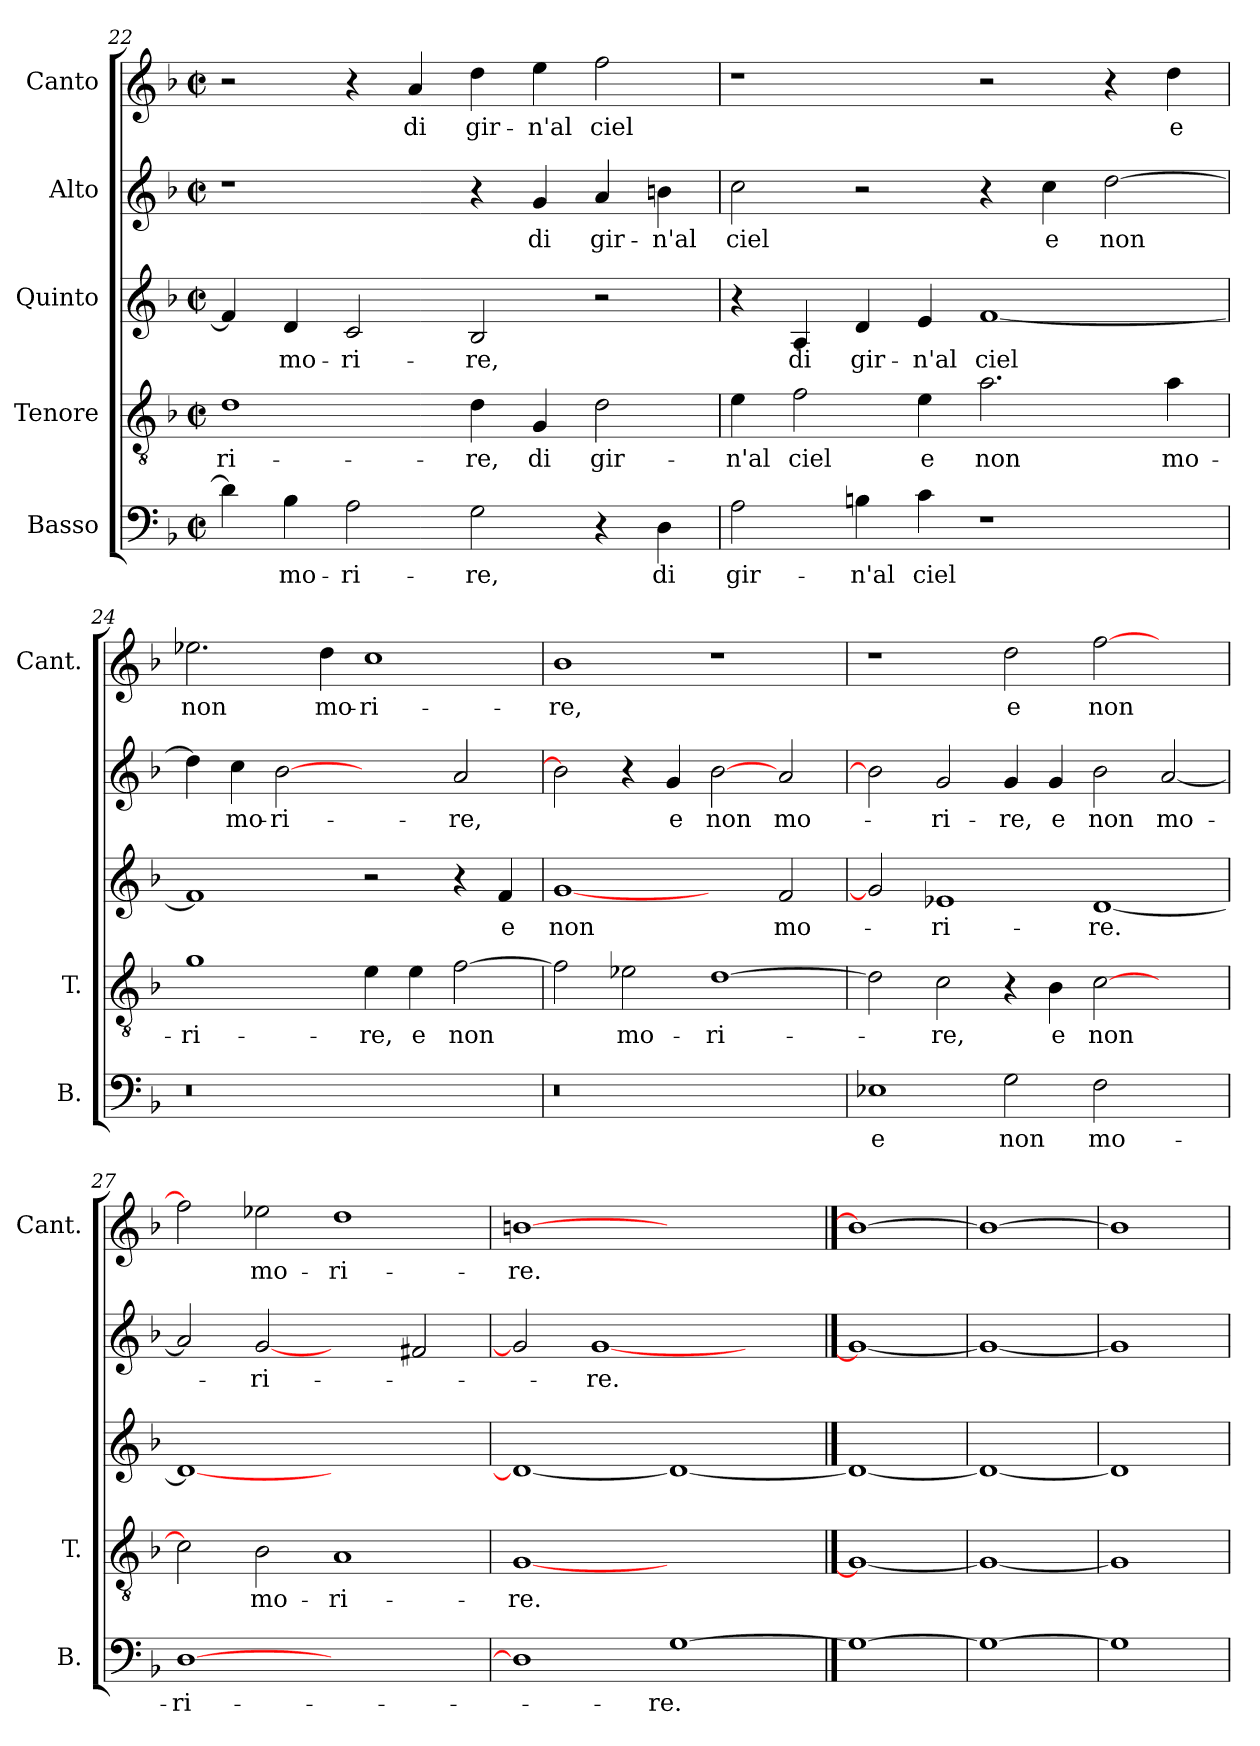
**kern	**text	**kern	**text	**kern	**text	**kern	**text	**kern	**text
*part5	*part5	*part4	*part4	*part3	*part3	*part2	*part2	*part1	*part1
*staff5	*staff5	*staff4	*staff4	*staff3	*staff3	*staff2	*staff2	*staff1	*staff1
*I"Basso	*	*I"Tenore	*	*I"Quinto	*	*I"Alto	*	*I"Canto	*
*I'B.	*	*I'T.	*	*	*	*	*	*I'Cant.	*
*clefF4	*	*clefGv2	*	*clefG2	*	*clefG2	*	*clefG2	*
*k[b-]	*	*k[b-]	*	*k[b-]	*	*k[b-]	*	*k[b-]	*
*F:	*	*F:	*	*F:	*	*F:	*	*F:	*
*M2/2	*	*M2/2	*	*M2/2	*	*M2/2	*	*M2/2	*
*met(c|)	*	*met(c|)	*	*met(c|)	*	*met(c|)	*	*met(c|)	*
=22	=22	=22	=22	=22	=22	=22	=22	=22	=22
4d\]	.	1d\	-ri-	4f/]	.	1r	.	2r	.
4B-\	mo-	.	.	4d/	mo-	.	.	.	.
2A\	-ri-	.	.	2c/	-ri-	.	.	4r	.
.	.	.	.	.	.	.	.	4a/	di
2G\	-re,	4d\	-re,	2B-/	-re,	4r	.	4dd\	gir-
.	.	4G/	di	.	.	4g/	di	4ee\	-n'al
4r	.	2d\	gir-	2r	.	4a/	gir-	2ff\	ciel
4D\	di	.	.	.	.	4bn\	-n'al	.	.
=23	=23	=23	=23	=23	=23	=23	=23	=23	=23
2A\	gir-	4e\	-n'al	4r	.	2cc\	ciel	1r	.
.	.	2f\	ciel	4A/	di	.	.	.	.
4Bn\	-n'al	.	.	4d/	gir-	2r	.	.	.
4c\	ciel	4e\	e	4e/	-n'al	.	.	.	.
1r	.	2.a\	non	[1f/	ciel	4r	.	2r	.
.	.	.	.	.	.	4cc\	e	.	.
.	.	.	.	.	.	[2dd\	non	4r	.
.	.	4a\	mo-	.	.	.	.	4dd\	e
=24	=24	=24	=24	=24	=24	=24	=24	=24	=24
!LO:N:vis=0	!	!	!	!	!	!	!	!	!
1r	.	1g\	-ri-	1f/]	.	4dd\]	.	2.ee-X\	non
.	.	.	.	.	.	4cc\	mo-	.	.
.	.	.	.	.	.	[2b-\	-ri-	.	.
.	.	.	.	.	.	.	.	4dd\	mo-
1ryy	.	4e\	-re,	2r	.	2ryy	.	1cc\	-ri-
.	.	4e\	e	.	.	.	.	.	.
.	.	[2f\	non	4r	.	2a/	-re,	.	.
.	.	.	.	4f/	e	.	.	.	.
=25	=25	=25	=25	=25	=25	=25	=25	=25	=25
!LO:N:vis=0	!	!	!	!	!	!	!	!	!
1r	.	2f\]	.	[1g/	non	2b-\]	.	1b-\	-re,
.	.	2e-X\	mo-	.	.	4r	.	.	.
.	.	.	.	.	.	4g/	e	.	.
1ryy	.	[1d\	-ri-	2ryy	.	[2b-\	non	1r	.
.	.	.	.	2f/	mo-	2a/	mo-	.	.
=26	=26	=26	=26	=26	=26	=26	=26	=26	=26
1E-X\	e	2d\]	.	2g/]	.	2b-\]	.	1r	.
.	.	2c\	-re,	1e-X/	-ri-	2g/	-ri-	.	.
2G\	non	4r	.	.	.	4g/	-re,	2dd\	e
.	.	4B-\	e	.	.	4g/	e	.	.
2F\	mo-	[2c\	non	[1d/	-re.	2b-\	non	[2ff\	non
2ryy	.	2ryy	.	.	.	[2a/	mo-	2ryy	.
=27	=27	=27	=27	=27	=27	=27	=27	=27	=27
[1D\	-ri-	2c\]	.	1d/_	.	2a/]	.	2ff\]	.
.	.	2B-\	mo-	.	.	[2g/	-ri-	2ee-X\	mo-
1ryy	.	1A/	-ri-	1ryy	.	2ryy	.	1dd\	-ri-
.	.	.	.	.	.	2f#X/	.	.	.
=28	=28	=28	=28	=28	=28	=28	=28	=28	=28
1D\]	.	[1G/	-re.	1d/_	.	2g/]	.	[1bn\	-re.
.	.	.	.	.	.	[1g/	-re.	.	.
[1G\	-re.	1ryy	.	1d/_	.	.	.	1ryy	.
.	.	.	.	.	.	2ryy	.	.	.
==29	==29	==29	==29	==29	==29	==29	==29	==29	==29
1G\_	.	1G/_	.	1d/_	.	1g/_	.	1b\_	.
=30	=30	=30	=30	=30	=30	=30	=30	=30	=30
1G\_	.	1G/_	.	1d/_	.	1g/_	.	1b\_	.
=31	=31	=31	=31	=31	=31	=31	=31	=31	=31
1G\]	.	1G/]	.	1d/]	.	1g/]	.	1b\]	.
=	=	=	=	=	=	=	=	=	=
*-	*-	*-	*-	*-	*-	*-	*-	*-	*-
